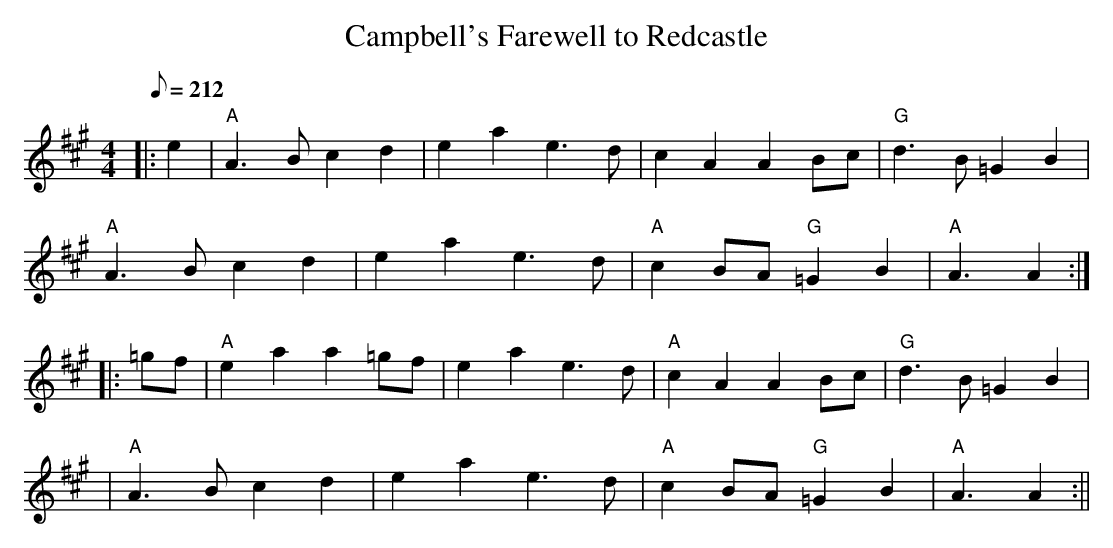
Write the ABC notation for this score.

X:1
T:Campbell's Farewell to Redcastle
M:4/4
L:1/8
Q:212
K:A
|:e2| "A" A3 B c2d2 | e2 a2 e3 d| c2 A2 A2 Bc| "G" d3 B =G2 B2|!
"A" A3 B c2 d2| e2 a2 e3 d| "A" c2 BA "G" =G2 B2| "A" A3 A2 :|!
||:=gf | "A" e2 a2 a2 =gf| e2 a2 e3 d| "A" c2 A2 A2 Bc | "G" d3 B =G2 B2|!
| "A" A3 B c2 d2 | e2 a2 e3 d| "A" c2 BA "G" =G2 B2 | "A" A3 A2 :||
